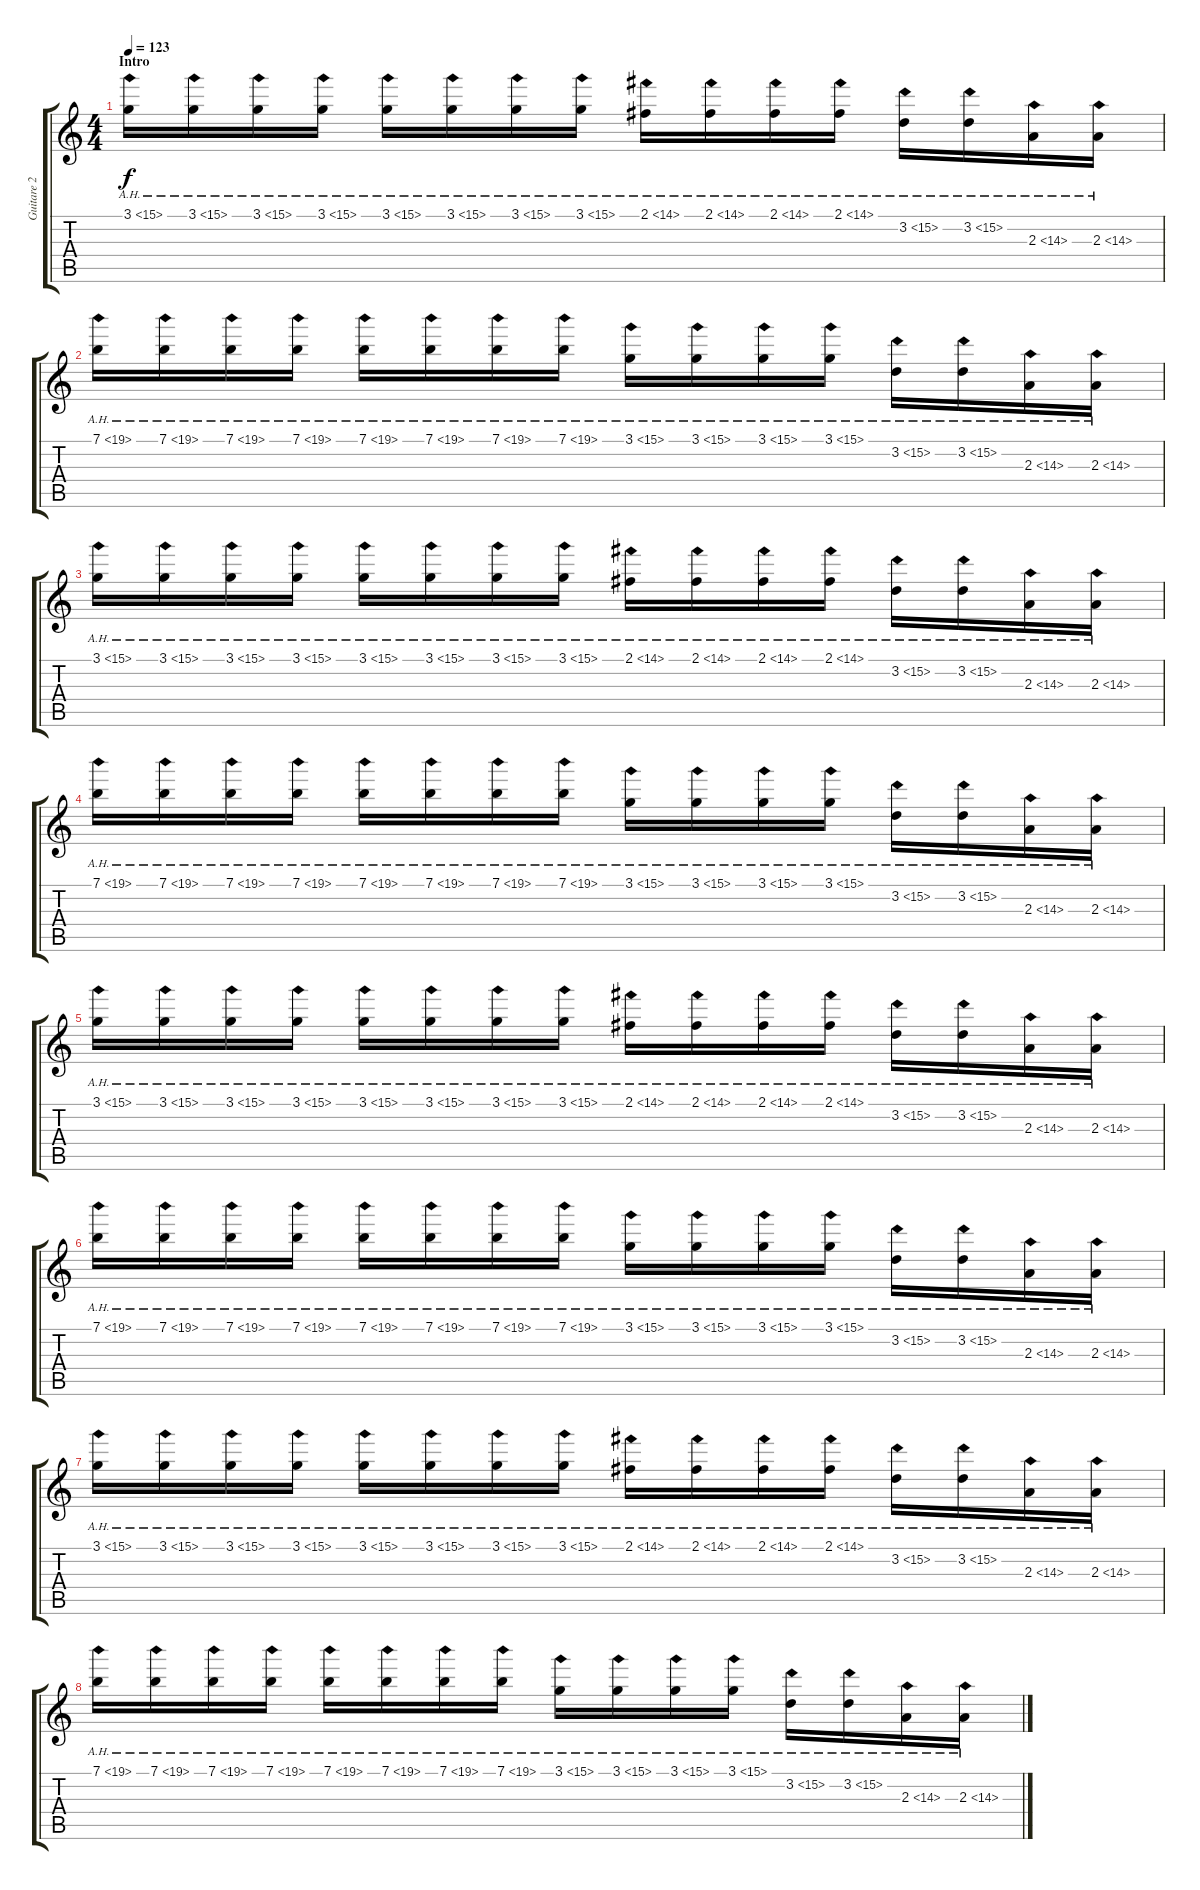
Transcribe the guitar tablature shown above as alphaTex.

\track ("Guitare 2" "Guitare 2") {instrument distortionguitar}
\staff {score tabs}
\tuning (E4 B3 G3 D3 A2 D2) {hide}
\ts (4 4)
\section ("" "Intro")
\tempo 123
\clef g2
\ks c
3.1{ah 12}.16{dy f instrument distortionguitar} 3.1{ah 12}.16 3.1{ah 12}.16 3.1{ah 12}.16 3.1{ah 12}.16 3.1{ah 12}.16 3.1{ah 12}.16 3.1{ah 12}.16 2.1{ah 12}.16 2.1{ah 12}.16 2.1{ah 12}.16 2.1{ah 12}.16 3.2{ah 12}.16 3.2{ah 12}.16 2.3{ah 12}.16 2.3{ah 12}.16 |
7.1{ah 12}.16 7.1{ah 12}.16 7.1{ah 12}.16 7.1{ah 12}.16 7.1{ah 12}.16 7.1{ah 12}.16 7.1{ah 12}.16 7.1{ah 12}.16 3.1{ah 12}.16 3.1{ah 12}.16 3.1{ah 12}.16 3.1{ah 12}.16 3.2{ah 12}.16 3.2{ah 12}.16 2.3{ah 12}.16 2.3{ah 12}.16 |
3.1{ah 12}.16 3.1{ah 12}.16 3.1{ah 12}.16 3.1{ah 12}.16 3.1{ah 12}.16 3.1{ah 12}.16 3.1{ah 12}.16 3.1{ah 12}.16 2.1{ah 12}.16 2.1{ah 12}.16 2.1{ah 12}.16 2.1{ah 12}.16 3.2{ah 12}.16 3.2{ah 12}.16 2.3{ah 12}.16 2.3{ah 12}.16 |
7.1{ah 12}.16 7.1{ah 12}.16 7.1{ah 12}.16 7.1{ah 12}.16 7.1{ah 12}.16 7.1{ah 12}.16 7.1{ah 12}.16 7.1{ah 12}.16 3.1{ah 12}.16 3.1{ah 12}.16 3.1{ah 12}.16 3.1{ah 12}.16 3.2{ah 12}.16 3.2{ah 12}.16 2.3{ah 12}.16 2.3{ah 12}.16 |
3.1{ah 12}.16 3.1{ah 12}.16 3.1{ah 12}.16 3.1{ah 12}.16 3.1{ah 12}.16 3.1{ah 12}.16 3.1{ah 12}.16 3.1{ah 12}.16 2.1{ah 12}.16 2.1{ah 12}.16 2.1{ah 12}.16 2.1{ah 12}.16 3.2{ah 12}.16 3.2{ah 12}.16 2.3{ah 12}.16 2.3{ah 12}.16 |
7.1{ah 12}.16 7.1{ah 12}.16 7.1{ah 12}.16 7.1{ah 12}.16 7.1{ah 12}.16 7.1{ah 12}.16 7.1{ah 12}.16 7.1{ah 12}.16 3.1{ah 12}.16 3.1{ah 12}.16 3.1{ah 12}.16 3.1{ah 12}.16 3.2{ah 12}.16 3.2{ah 12}.16 2.3{ah 12}.16 2.3{ah 12}.16 |
3.1{ah 12}.16 3.1{ah 12}.16 3.1{ah 12}.16 3.1{ah 12}.16 3.1{ah 12}.16 3.1{ah 12}.16 3.1{ah 12}.16 3.1{ah 12}.16 2.1{ah 12}.16 2.1{ah 12}.16 2.1{ah 12}.16 2.1{ah 12}.16 3.2{ah 12}.16 3.2{ah 12}.16 2.3{ah 12}.16 2.3{ah 12}.16 |
7.1{ah 12}.16 7.1{ah 12}.16 7.1{ah 12}.16 7.1{ah 12}.16 7.1{ah 12}.16 7.1{ah 12}.16 7.1{ah 12}.16 7.1{ah 12}.16 3.1{ah 12}.16 3.1{ah 12}.16 3.1{ah 12}.16 3.1{ah 12}.16 3.2{ah 12}.16 3.2{ah 12}.16 2.3{ah 12}.16 2.3{ah 12}.16
